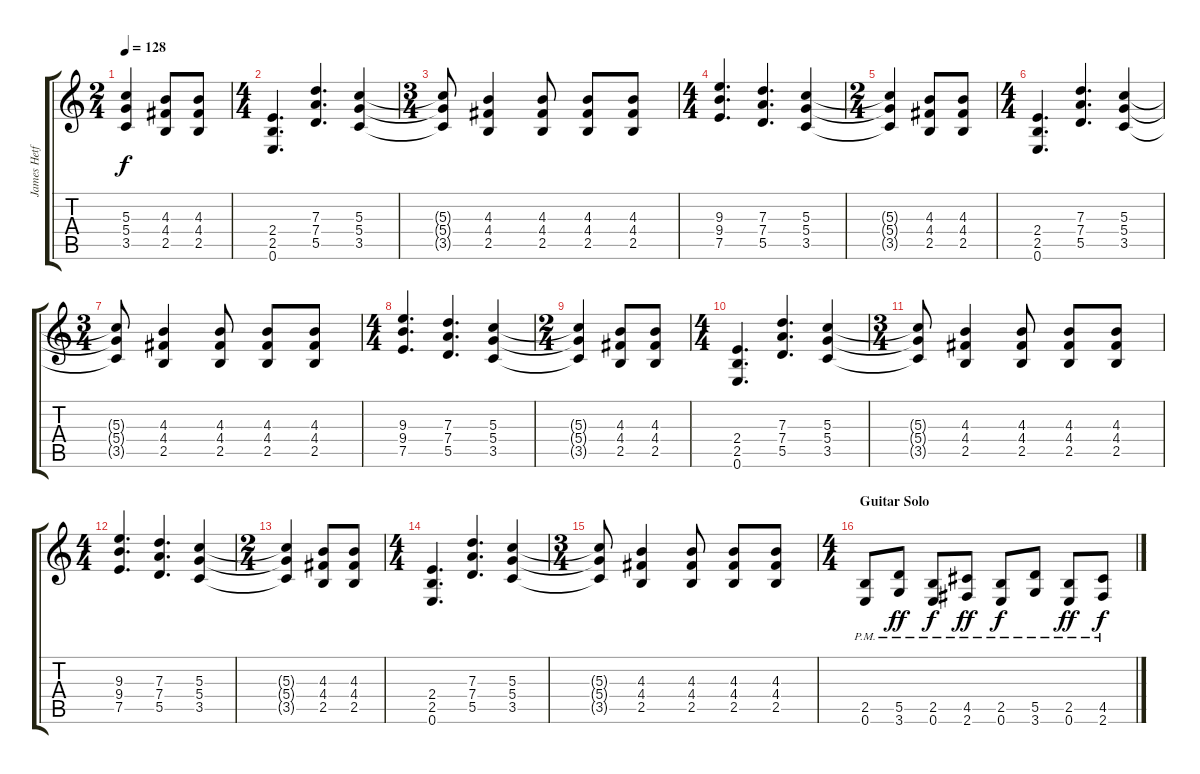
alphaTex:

\track ("James Hetfield (Guitar I)" "James Hetf") {instrument distortionguitar}
\staff {score tabs}
\tuning (E4 B3 G3 D3 A2 E2) {hide}
\ts (2 4)
\tempo 128
\clef g2
\ks c
(5.3{t} 5.4{t} 3.5{t}).4{dy f} (4.3 4.4 2.5).8 (4.3 4.4 2.5).8 |
\ts (4 4)
(2.4 2.5 0.6).4{d} (7.3 7.4 5.5).4{d} (5.3 5.4 3.5).4 |
\ts (3 4)
(5.3{t} 5.4{t} 3.5{t}).8 (4.3 4.4 2.5).4 (4.3 4.4 2.5).8 (4.3 4.4 2.5).8 (4.3 4.4 2.5).8 |
\ts (4 4)
(9.3 9.4 7.5).4{d} (7.3 7.4 5.5).4{d} (5.3 5.4 3.5).4 |
\ts (2 4)
(5.3{t} 5.4{t} 3.5{t}).4 (4.3 4.4 2.5).8 (4.3 4.4 2.5).8 |
\ts (4 4)
(2.4 2.5 0.6).4{d} (7.3 7.4 5.5).4{d} (5.3 5.4 3.5).4 |
\ts (3 4)
(5.3{t} 5.4{t} 3.5{t}).8 (4.3 4.4 2.5).4 (4.3 4.4 2.5).8 (4.3 4.4 2.5).8 (4.3 4.4 2.5).8 |
\ts (4 4)
(9.3 9.4 7.5).4{d} (7.3 7.4 5.5).4{d} (5.3 5.4 3.5).4 |
\ts (2 4)
(5.3{t} 5.4{t} 3.5{t}).4 (4.3 4.4 2.5).8 (4.3 4.4 2.5).8 |
\ts (4 4)
(2.4 2.5 0.6).4{d} (7.3 7.4 5.5).4{d} (5.3 5.4 3.5).4 |
\ts (3 4)
(5.3{t} 5.4{t} 3.5{t}).8 (4.3 4.4 2.5).4 (4.3 4.4 2.5).8 (4.3 4.4 2.5).8 (4.3 4.4 2.5).8 |
\ts (4 4)
(9.3 9.4 7.5).4{d} (7.3 7.4 5.5).4{d} (5.3 5.4 3.5).4 |
\ts (2 4)
(5.3{t} 5.4{t} 3.5{t}).4 (4.3 4.4 2.5).8 (4.3 4.4 2.5).8 |
\ts (4 4)
(2.4 2.5 0.6).4{d} (7.3 7.4 5.5).4{d} (5.3 5.4 3.5).4 |
\ts (3 4)
(5.3{t} 5.4{t} 3.5{t}).8 (4.3 4.4 2.5).4 (4.3 4.4 2.5).8 (4.3 4.4 2.5).8 (4.3 4.4 2.5).8 |
\ts (4 4)
\section ("" "Guitar Solo")
(2.5 0.6{pm}).8 (5.5 3.6{pm}).8{dy ff} (2.5 0.6{pm}).8{dy f} (4.5 2.6{pm}).8{dy ff} (2.5 0.6{pm}).8{dy f} (5.5 3.6{pm}).8 (2.5 0.6{pm}).8{dy ff} (4.5 2.6{pm}).8{dy f}
